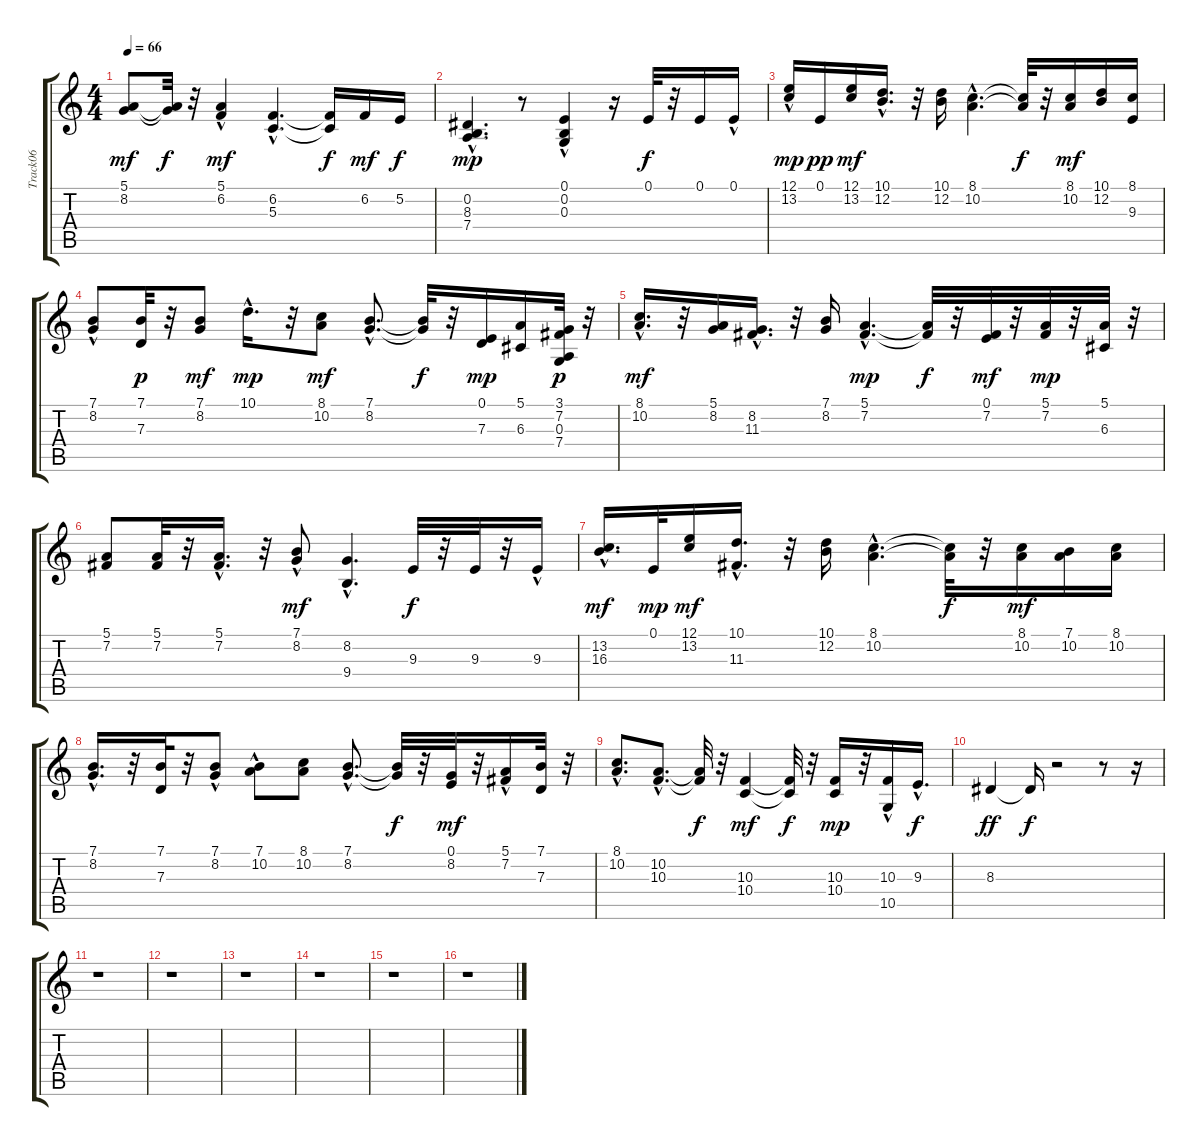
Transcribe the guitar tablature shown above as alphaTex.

\track ("Track06" "Track06") {instrument acousticgrandpiano}
\staff {score tabs}
\tuning (E4 B3 G3 D3 A2 E2) {hide}
\ts (4 4)
\tempo 66
\clef g2
\ks c
(5.1 8.2).8{dy mf} (5.1{t} 8.2{t}).32{dy f} r.32 (5.1 6.2{hac}).4{dy mf} (6.2{hac} 5.3{hac}).4{d} (6.2{t} 5.3{t}).16{dy f} 6.2.16{dy mf} 5.2.16{dy f} |
(0.2{hac} 8.3{hac} 7.4{hac}).4{d dy mp} r.8 (0.1 0.2{hac} 0.3{hac}).4 r.16 0.1.32{dy f} r.32 0.1.16 0.1{hac}.16 |
(12.1{hac} 13.2).16{dy mp} 0.1.16{dy pp} (12.1 13.2).16{dy mf} (10.1{hac} 12.2{hac}).16{d} r.32 (10.1 12.2).16 (8.1{hac} 10.2{hac}).4{d} (8.1{t} 10.2{t}).32{dy f} r.32 (8.1 10.2).16{dy mf} (10.1 12.2).16 (8.1 9.3).16 |
(7.1{hac} 8.2).8 (7.1 7.3).32{dy p} r.32 (7.1 8.2).8{dy mf} 10.1{hac}.16{d dy mp} r.32 (8.1 10.2).8{dy mf} (7.1{hac} 8.2{hac}).8{d} (7.1{t} 8.2{t}).32{dy f} r.32 (0.1 7.3).16{dy mp} (5.1 6.3).16 (3.1 7.2 0.3 7.4).32{dy p} r.32 |
(8.1{hac} 10.2{hac}).16{d dy mf} r.32 (5.1 8.2).16 (8.2{hac} 11.3{hac}).16{d} r.32 (7.1 8.2).16 (5.1{hac} 7.2{hac}).4{d dy mp} (5.1{t} 7.2{t}).32{dy f} r.32 (0.1 7.2).32{dy mf} r.32 (5.1 7.2).32{dy mp} r.32 (5.1 6.3).32 r.32 |
(5.1 7.2).8 (5.1 7.2).32 r.32 (5.1{hac} 7.2{hac}).16{d} r.32 (7.1 8.2{hac}).8{dy mf} (8.2{hac} 9.4).4{d} 9.3.32{dy f} r.32 9.3.32 r.32 9.3{hac}.16 |
(13.2{hac} 16.3{hac}).16{d dy mf} 0.1.32{dy mp} (12.1 13.2).16{dy mf} (10.1{hac} 11.3{hac}).16{d} r.32 (10.1 12.2).16 (8.1{hac} 10.2{hac}).4{d} (8.1{t} 10.2{t}).32{dy f} r.32 (8.1 10.2).16{dy mf} (7.1 10.2).16 (8.1 10.2).16 |
(7.1{hac} 8.2{hac}).16{d} r.32 (7.1 7.3).32 r.32 (7.1 8.2{hac}).8 (7.1 10.2{hac}).8 (8.1 10.2).8 (7.1{hac} 8.2{hac}).8{d} (7.1{t} 8.2{t}).32{dy f} r.32 (0.1 8.2).32{dy mf} r.32 (5.1{hac} 7.2).16 (7.1 7.3).32 r.32 |
(8.1{hac} 10.2).8{d} (10.2{hac} 10.3{hac}).8{d} (10.2{t} 10.3{t}).32{dy f} r.32 (10.3 10.4).4{dy mf} (10.3{t} 10.4{t}).32{dy f} r.32 (10.3 10.4).16{dy mp} r.32 (10.3{hac} 10.5{hac}).16 9.3{hac}.16{d dy f} |
8.3.4{dy ff} 8.3{t}.16{dy f} r.2 r.8 r.16 |
r.1 |
r.1 |
r.1 |
r.1 |
r.1 |
r.1
